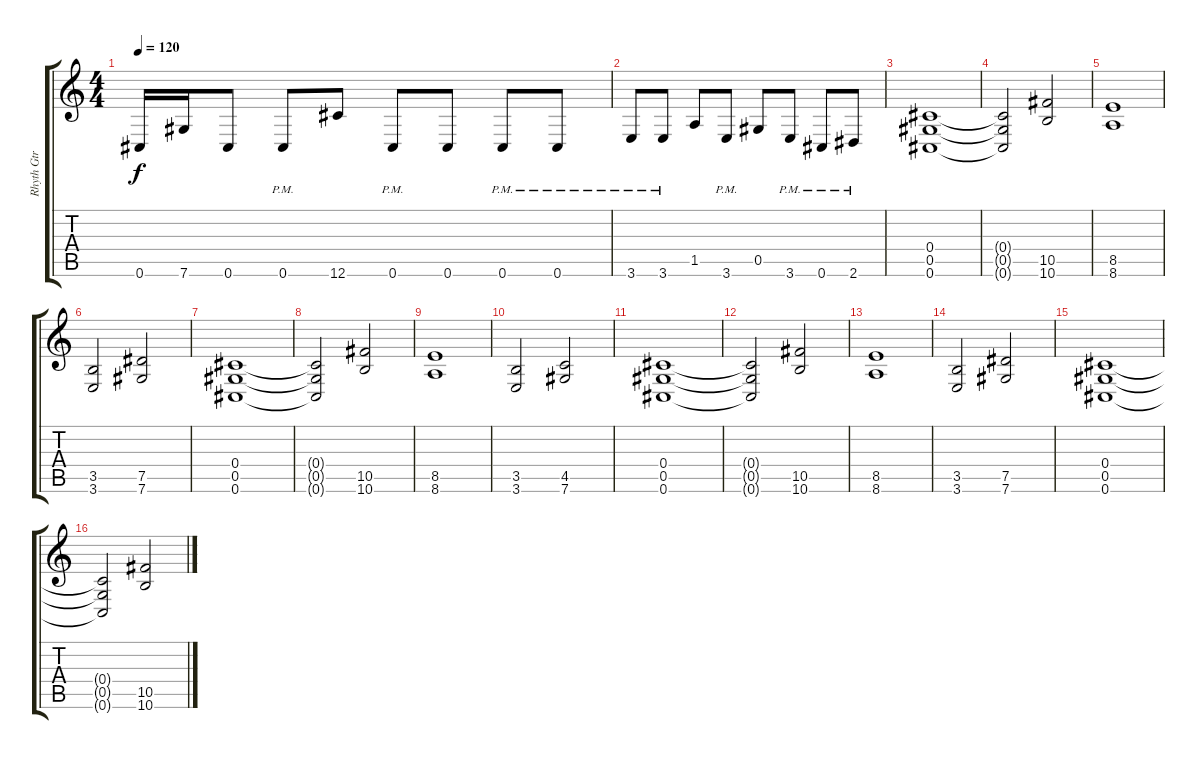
\track ("Rhyth Gtr L" "Rhyth Gtr ") {instrument distortionguitar}
\staff {score tabs}
\tuning (Eb4 Ab3 Gb3 Db3 Ab2 Db2) {hide}
\ts (4 4)
\tempo 120
\clef g2
\ks c
0.6.16{dy f} 7.6.16 0.6.8 0.6{pm}.8 12.6.8 0.6{pm}.8 0.6.8 0.6{pm}.8 0.6{pm}.8 |
3.6{pm}.8 3.6{pm}.8 1.5.8 3.6{pm}.8 0.5.8 3.6{pm}.8 0.6{pm}.8 2.6{pm}.8 |
(0.4 0.5 0.6).1 |
(0.4{t} 0.5{t} 0.6{t}).2 (10.5 10.6).2 |
(8.5 8.6).1 |
(3.5 3.6).2 (7.5 7.6).2 |
(0.4 0.5 0.6).1 |
(0.4{t} 0.5{t} 0.6{t}).2 (10.5 10.6).2 |
(8.5 8.6).1 |
(3.5 3.6).2 (4.5 7.6).2 |
(0.4 0.5 0.6).1 |
(0.4{t} 0.5{t} 0.6{t}).2 (10.5 10.6).2 |
(8.5 8.6).1 |
(3.5 3.6).2 (7.5 7.6).2 |
(0.4 0.5 0.6).1 |
(0.4{t} 0.5{t} 0.6{t}).2 (10.5 10.6).2
